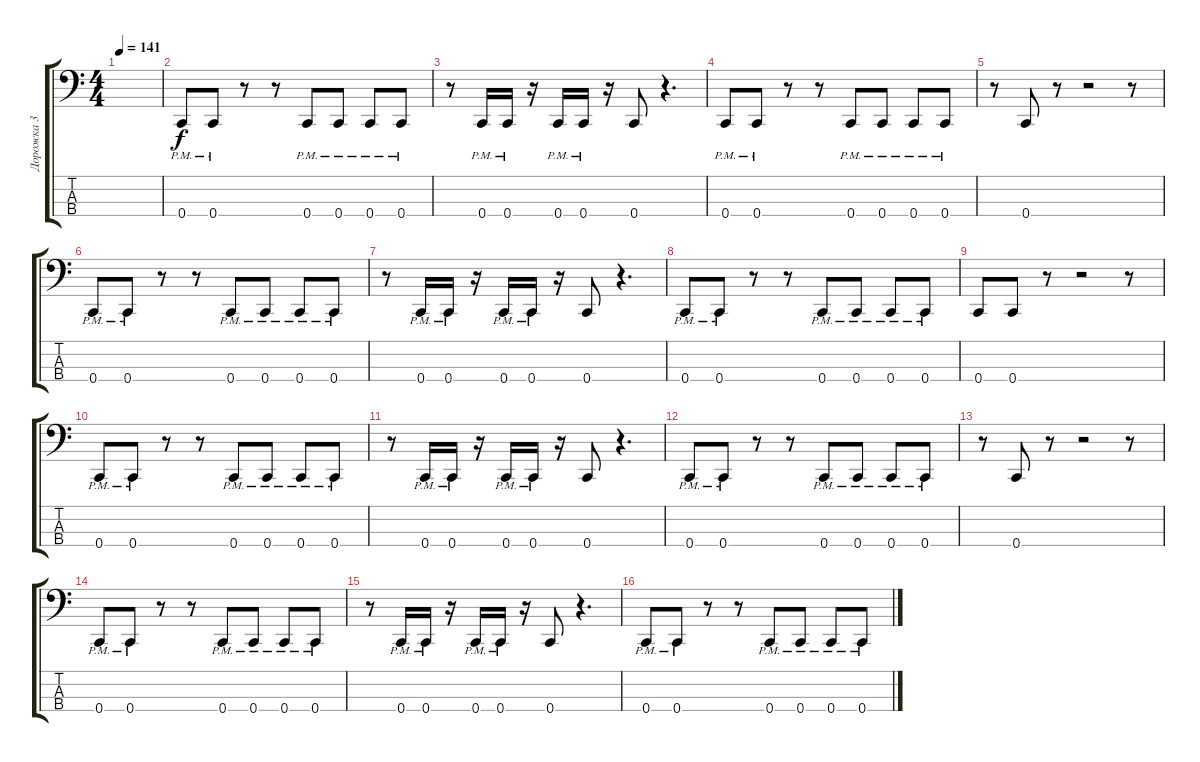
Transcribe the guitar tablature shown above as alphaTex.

\track ("Дорожка 3" "Дорожка 3") {instrument electricbassfinger}
\staff {score tabs}
\tuning (F2 C2 G1 C1) {hide}
\ts (4 4)
\tempo 141
\clef f4
\ks c
|
0.4{pm}.8 0.4{pm}.8 r.8 r.8 0.4{pm}.8 0.4{pm}.8 0.4{pm}.8 0.4{pm}.8 |
r.8 0.4{pm}.16 0.4{pm}.16 r.16 0.4{pm}.16 0.4{pm}.16 r.16 0.4.8 r.4{d} |
0.4{pm}.8 0.4{pm}.8 r.8 r.8 0.4{pm}.8 0.4{pm}.8 0.4{pm}.8 0.4{pm}.8 |
r.8 0.4.8 r.8 r.2 r.8 |
0.4{pm}.8 0.4{pm}.8 r.8 r.8 0.4{pm}.8 0.4{pm}.8 0.4{pm}.8 0.4{pm}.8 |
r.8 0.4{pm}.16 0.4{pm}.16 r.16 0.4{pm}.16 0.4{pm}.16 r.16 0.4.8 r.4{d} |
0.4{pm}.8 0.4{pm}.8 r.8 r.8 0.4{pm}.8 0.4{pm}.8 0.4{pm}.8 0.4{pm}.8 |
0.4.8 0.4.8 r.8 r.2 r.8 |
0.4{pm}.8 0.4{pm}.8 r.8 r.8 0.4{pm}.8 0.4{pm}.8 0.4{pm}.8 0.4{pm}.8 |
r.8 0.4{pm}.16 0.4{pm}.16 r.16 0.4{pm}.16 0.4{pm}.16 r.16 0.4.8 r.4{d} |
0.4{pm}.8 0.4{pm}.8 r.8 r.8 0.4{pm}.8 0.4{pm}.8 0.4{pm}.8 0.4{pm}.8 |
r.8 0.4.8 r.8 r.2 r.8 |
0.4{pm}.8 0.4{pm}.8 r.8 r.8 0.4{pm}.8 0.4{pm}.8 0.4{pm}.8 0.4{pm}.8 |
r.8 0.4{pm}.16 0.4{pm}.16 r.16 0.4{pm}.16 0.4{pm}.16 r.16 0.4.8 r.4{d} |
0.4{pm}.8 0.4{pm}.8 r.8 r.8 0.4{pm}.8 0.4{pm}.8 0.4{pm}.8 0.4{pm}.8
